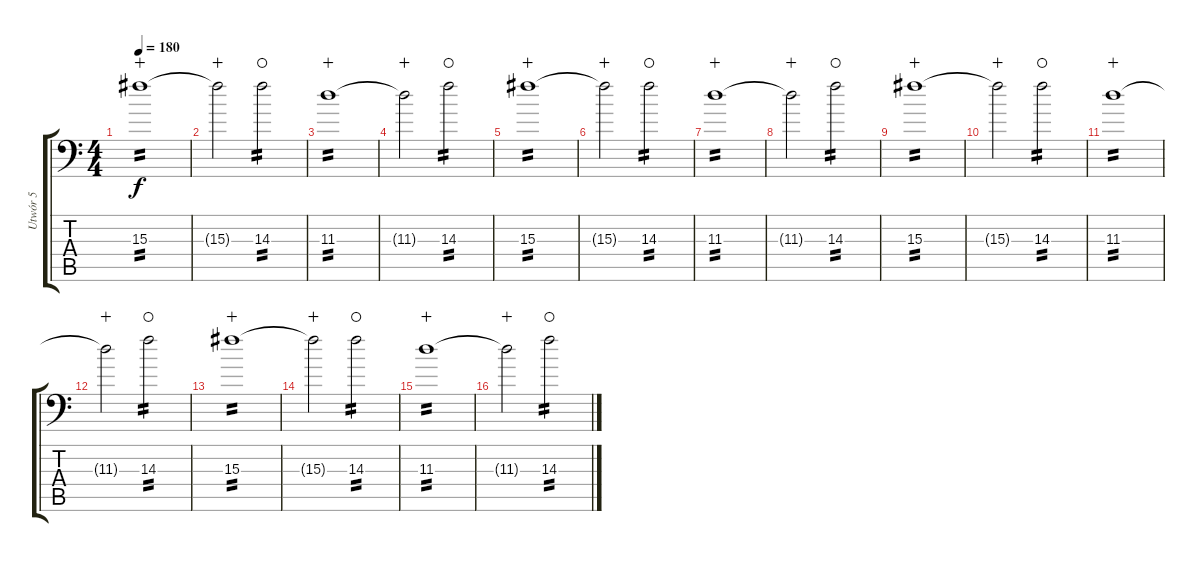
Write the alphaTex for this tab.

\track ("Utwór 5" "Utwór 5") {instrument distortionguitar}
\staff {score tabs}
\tuning (C4 G3 Eb3 Bb2 F2 Bb1) {hide}
\ts (4 4)
\tempo 180
\clef f4
\ks c
15.3.1{tp 2 dy f wahc} |
15.3{t}.2{wahc} 14.3.2{tp 2 waho} |
11.3.1{tp 2 wahc} |
11.3{t}.2{wahc} 14.3.2{tp 2 waho} |
15.3.1{tp 2 wahc} |
15.3{t}.2{wahc} 14.3.2{tp 2 waho} |
11.3.1{tp 2 wahc} |
11.3{t}.2{wahc} 14.3.2{tp 2 waho} |
15.3.1{tp 2 wahc} |
15.3{t}.2{wahc} 14.3.2{tp 2 waho} |
11.3.1{tp 2 wahc} |
11.3{t}.2{wahc} 14.3.2{tp 2 waho} |
15.3.1{tp 2 wahc} |
15.3{t}.2{wahc} 14.3.2{tp 2 waho} |
11.3.1{tp 2 wahc} |
11.3{t}.2{wahc} 14.3.2{tp 2 waho}
